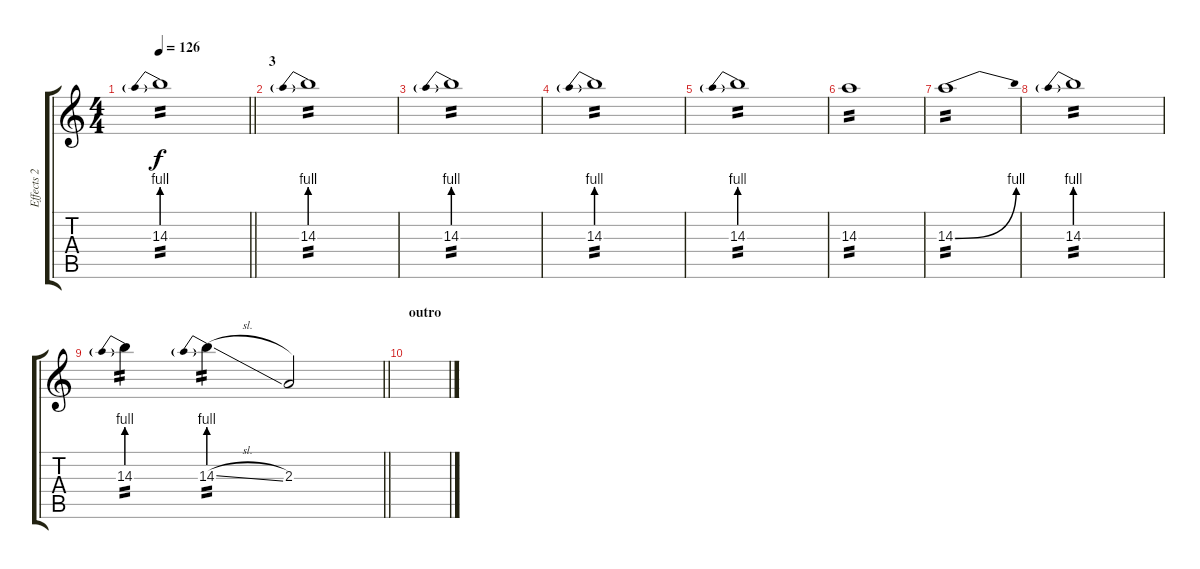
\track ("Effects 2" "Effects 2") {instrument electricguitarjazz}
\staff {score tabs}
\tuning (E4 B3 G3 D3 A2 E2) {hide}
\ts (4 4)
\tempo 126
\clef g2
\barLineRight lightlight
\ks c
14.3{be (prebend 0 4 60 4)}.1{tp 2 dy f volume 9} |
\section ("" "3")
14.3{be (prebend 0 4 60 4)}.1{tp 2 volume 8} |
14.3{be (prebend 0 4 60 4)}.1{tp 2 volume 7} |
14.3{be (prebend 0 4 60 4)}.1{tp 2} |
14.3{be (prebend 0 4 60 4)}.1{tp 2} |
14.3.1{tp 2} |
14.3{be (bend 0 0 60 4)}.1{tp 2 volume 6 instrument electricguitarjazz} |
14.3{be (prebend 0 4 60 4)}.1{tp 2} |
\barLineRight lightlight
14.3{be (prebend 0 4 60 4)}.4{tp 2} 14.3{be (prebend 0 4 60 4) sl}.4{tp 2} 2.3.2 |
\section ("" "outro")
